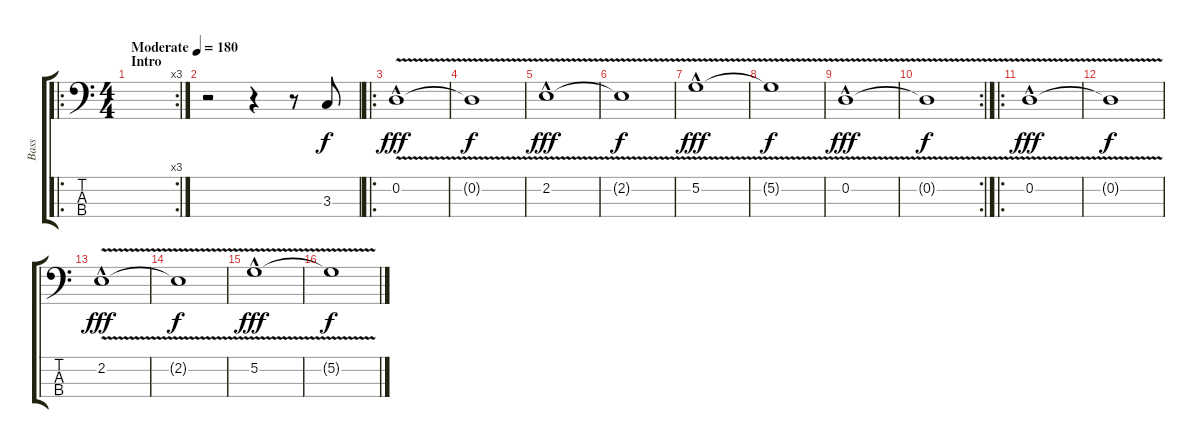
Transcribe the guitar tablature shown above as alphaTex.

\track ("Bass" "Bass") {instrument electricbassfinger}
\staff {score tabs}
\tuning (G2 D2 A1 E1) {hide}
\ro
\rc 3
\ts (4 4)
\section ("" "Intro")
\tempo (180 "Moderate")
\clef f4
\ks c
|
r.2 r.4 r.8 3.3.8 |
\ro
0.2{v hac}.1{dy fff} |
0.2{t}.1{dy f} |
2.2{v hac}.1{dy fff} |
2.2{t}.1{dy f} |
5.2{v hac}.1{dy fff} |
5.2{t}.1{dy f} |
0.2{v hac}.1{dy fff} |
\rc 2
0.2{t}.1{dy f} |
\ro
0.2{v hac}.1{dy fff} |
0.2{t}.1{dy f} |
2.2{v hac}.1{dy fff} |
2.2{t}.1{dy f} |
5.2{v hac}.1{dy fff} |
5.2{t}.1{dy f}
